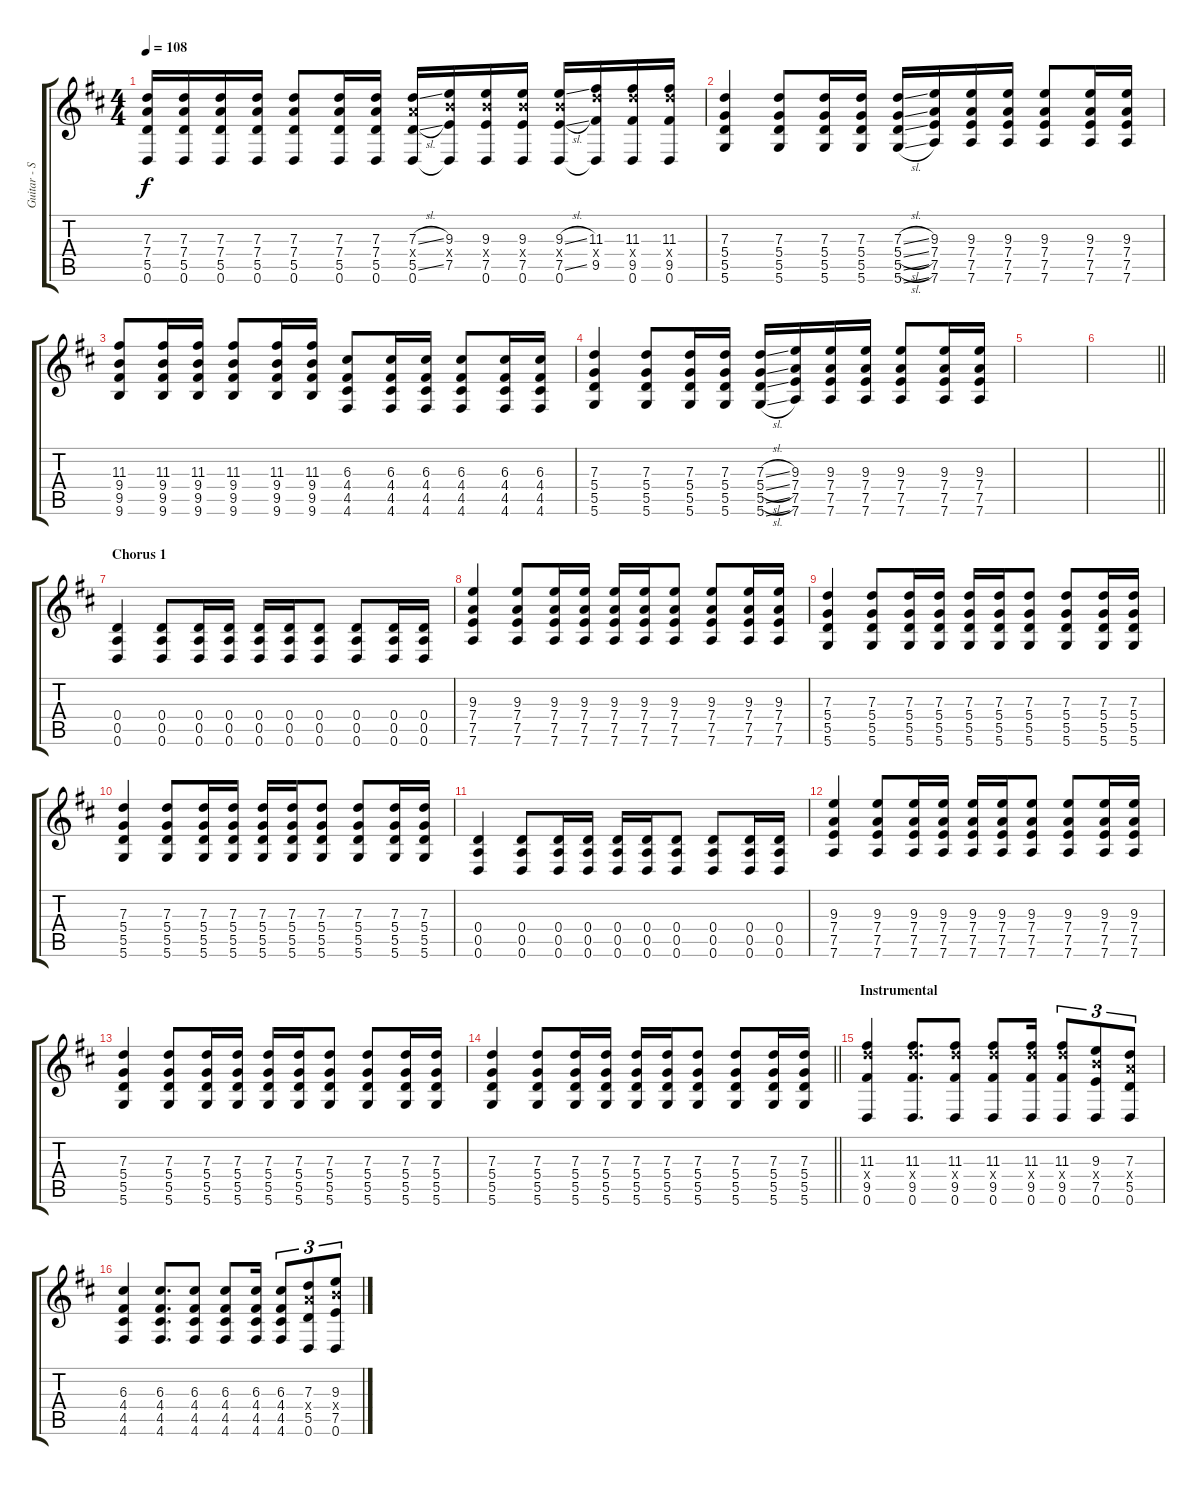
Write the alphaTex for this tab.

\track ("Guitar - Simon Neil" "Guitar - S") {instrument electricguitarclean}
\staff {score tabs}
\tuning (E4 B3 G3 D3 A2 D2) {hide}
\ts (4 4)
\tempo 108
\clef g2
\ks d
(7.3 7.4 5.5 0.6).16{dy f} (7.3 7.4 5.5 0.6).16 (7.3 7.4 5.5 0.6).16 (7.3 7.4 5.5 0.6).16 (7.3 7.4 5.5 0.6).8 (7.3 7.4 5.5 0.6).16 (7.3 7.4 5.5 0.6).16 (7.3{sl} 7.4{x} 5.5{sl} 0.6).16 (9.3 9.4{x} 7.5 0.6{t}).16 (9.3 9.4{x} 7.5 0.6).16 (9.3 9.4{x} 7.5 0.6).16 (9.3{sl} 9.4{x} 7.5{sl} 0.6).16 (11.3 12.4{x} 9.5 0.6{t}).16 (11.3 12.4{x} 9.5 0.6).16 (11.3 12.4{x} 9.5 0.6).16 |
(7.3 5.4 5.5 5.6).4 (7.3 5.4 5.5 5.6).8 (7.3 5.4 5.5 5.6).16 (7.3 5.4 5.5 5.6).16 (7.3{sl} 5.4{sl} 5.5{sl} 5.6{sl}).16 (9.3 7.4 7.5 7.6).16 (9.3 7.4 7.5 7.6).16 (9.3 7.4 7.5 7.6).16 (9.3 7.4 7.5 7.6).8 (9.3 7.4 7.5 7.6).16 (9.3 7.4 7.5 7.6).16 |
(11.3 9.4 9.5 9.6).8 (11.3 9.4 9.5 9.6).16 (11.3 9.4 9.5 9.6).16 (11.3 9.4 9.5 9.6).8 (11.3 9.4 9.5 9.6).16 (11.3 9.4 9.5 9.6).16 (6.3 4.4 4.5 4.6).8 (6.3 4.4 4.5 4.6).16 (6.3 4.4 4.5 4.6).16 (6.3 4.4 4.5 4.6).8 (6.3 4.4 4.5 4.6).16 (6.3 4.4 4.5 4.6).16 |
(7.3 5.4 5.5 5.6).4 (7.3 5.4 5.5 5.6).8 (7.3 5.4 5.5 5.6).16 (7.3 5.4 5.5 5.6).16 (7.3{sl} 5.4{sl} 5.5{sl} 5.6{sl}).16 (9.3 7.4 7.5 7.6).16 (9.3 7.4 7.5 7.6).16 (9.3 7.4 7.5 7.6).16 (9.3 7.4 7.5 7.6).8 (9.3 7.4 7.5 7.6).16 (9.3 7.4 7.5 7.6).16 |
|
\barLineRight lightlight
|
\section ("" "Chorus 1")
(0.4 0.5 0.6).4 (0.4 0.5 0.6).8 (0.4 0.5 0.6).16 (0.4 0.5 0.6).16 (0.4 0.5 0.6).16 (0.4 0.5 0.6).16 (0.4 0.5 0.6).8 (0.4 0.5 0.6).8 (0.4 0.5 0.6).16 (0.4 0.5 0.6).16 |
(9.3 7.4 7.5 7.6).4 (9.3 7.4 7.5 7.6).8 (9.3 7.4 7.5 7.6).16 (9.3 7.4 7.5 7.6).16 (9.3 7.4 7.5 7.6).16 (9.3 7.4 7.5 7.6).16 (9.3 7.4 7.5 7.6).8 (9.3 7.4 7.5 7.6).8 (9.3 7.4 7.5 7.6).16 (9.3 7.4 7.5 7.6).16 |
(7.3 5.4 5.5 5.6).4 (7.3 5.4 5.5 5.6).8 (7.3 5.4 5.5 5.6).16 (7.3 5.4 5.5 5.6).16 (7.3 5.4 5.5 5.6).16 (7.3 5.4 5.5 5.6).16 (7.3 5.4 5.5 5.6).8 (7.3 5.4 5.5 5.6).8 (7.3 5.4 5.5 5.6).16 (7.3 5.4 5.5 5.6).16 |
(7.3 5.4 5.5 5.6).4 (7.3 5.4 5.5 5.6).8 (7.3 5.4 5.5 5.6).16 (7.3 5.4 5.5 5.6).16 (7.3 5.4 5.5 5.6).16 (7.3 5.4 5.5 5.6).16 (7.3 5.4 5.5 5.6).8 (7.3 5.4 5.5 5.6).8 (7.3 5.4 5.5 5.6).16 (7.3 5.4 5.5 5.6).16 |
(0.4 0.5 0.6).4 (0.4 0.5 0.6).8 (0.4 0.5 0.6).16 (0.4 0.5 0.6).16 (0.4 0.5 0.6).16 (0.4 0.5 0.6).16 (0.4 0.5 0.6).8 (0.4 0.5 0.6).8 (0.4 0.5 0.6).16 (0.4 0.5 0.6).16 |
(9.3 7.4 7.5 7.6).4 (9.3 7.4 7.5 7.6).8 (9.3 7.4 7.5 7.6).16 (9.3 7.4 7.5 7.6).16 (9.3 7.4 7.5 7.6).16 (9.3 7.4 7.5 7.6).16 (9.3 7.4 7.5 7.6).8 (9.3 7.4 7.5 7.6).8 (9.3 7.4 7.5 7.6).16 (9.3 7.4 7.5 7.6).16 |
(7.3 5.4 5.5 5.6).4 (7.3 5.4 5.5 5.6).8 (7.3 5.4 5.5 5.6).16 (7.3 5.4 5.5 5.6).16 (7.3 5.4 5.5 5.6).16 (7.3 5.4 5.5 5.6).16 (7.3 5.4 5.5 5.6).8 (7.3 5.4 5.5 5.6).8 (7.3 5.4 5.5 5.6).16 (7.3 5.4 5.5 5.6).16 |
\barLineRight lightlight
(7.3 5.4 5.5 5.6).4 (7.3 5.4 5.5 5.6).8 (7.3 5.4 5.5 5.6).16 (7.3 5.4 5.5 5.6).16 (7.3 5.4 5.5 5.6).16 (7.3 5.4 5.5 5.6).16 (7.3 5.4 5.5 5.6).8 (7.3 5.4 5.5 5.6).8 (7.3 5.4 5.5 5.6).16 (7.3 5.4 5.5 5.6).16 |
\section ("" "Instrumental")
(11.3 12.4{x} 9.5 0.6).4 (11.3 12.4{x} 9.5 0.6).8{d} (11.3 12.4{x} 9.5 0.6).8 (11.3 12.4{x} 9.5 0.6).8 (11.3 12.4{x} 9.5 0.6).16 (11.3 12.4{x} 9.5 0.6).8{tu (3 2)} (9.3 9.4{x} 7.5 0.6).8{tu (3 2)} (7.3 7.4{x} 5.5 0.6).8{tu (3 2)} |
(6.3 4.4 4.5 4.6).4 (6.3 4.4 4.5 4.6).8{d} (6.3 4.4 4.5 4.6).8 (6.3 4.4 4.5 4.6).8 (6.3 4.4 4.5 4.6).16 (6.3 4.4 4.5 4.6).8{tu (3 2)} (7.3 7.4{x} 5.5 0.6).8{tu (3 2)} (9.3 9.4{x} 7.5 0.6).8{tu (3 2)}
